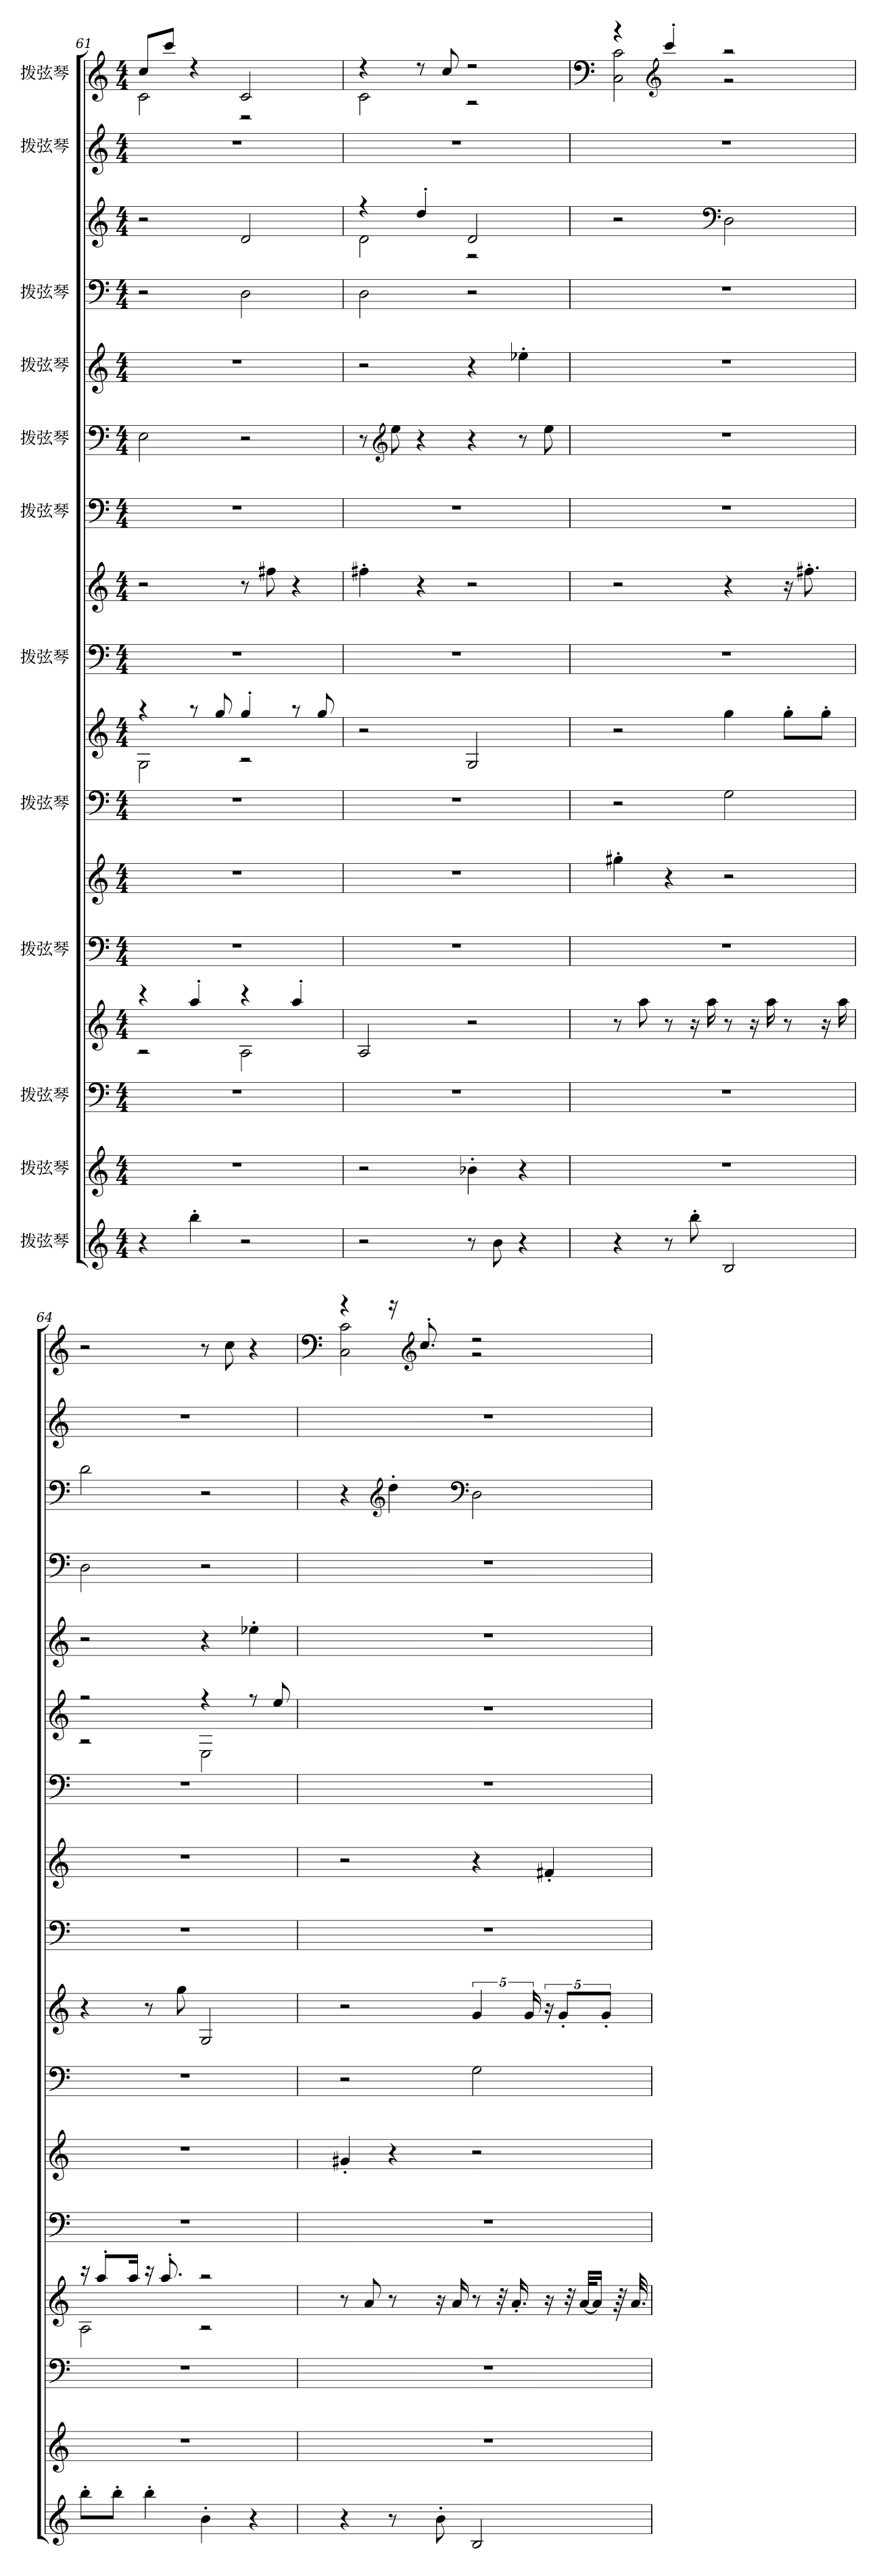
**kern	**kern	**kern	**kern	**kern	**kern	**kern	**kern	**kern	**kern	**kern	**kern	**kern	**kern	**kern	**kern	**kern
*part12	*part11	*part10	*part10	*part9	*part9	*part8	*part8	*part7	*part7	*part6	*part5	*part4	*part3	*part3	*part2	*part1
*staff17	*staff16	*staff15	*staff14	*staff13	*staff12	*staff11	*staff10	*staff9	*staff8	*staff7	*staff6	*staff5	*staff4	*staff3	*staff2	*staff1
*I"拨弦琴	*I"拨弦琴	*I"拨弦琴	*	*I"拨弦琴	*	*I"拨弦琴	*	*I"拨弦琴	*	*I"拨弦琴	*I"拨弦琴	*I"拨弦琴	*I"拨弦琴	*	*I"拨弦琴	*I"拨弦琴
!!LO:PB:g=z
*clefG2	*clefG2	*clefF4	*clefG2	*clefF4	*clefG2	*clefF4	*clefG2	*clefF4	*clefG2	*clefF4	*clefF4	*clefG2	*clefF4	*clefG2	*clefG2	*clefG2
*k[]	*k[]	*k[]	*k[]	*k[]	*k[]	*k[]	*k[]	*k[]	*k[]	*k[]	*k[]	*k[]	*k[]	*k[]	*k[]	*k[]
*M4/4	*M4/4	*M4/4	*M4/4	*M4/4	*M4/4	*M4/4	*M4/4	*M4/4	*M4/4	*M4/4	*M4/4	*M4/4	*M4/4	*M4/4	*M4/4	*M4/4
=61	=61	=61	=61	=61	=61	=61	=61	=61	=61	=61	=61	=61	=61	=61	=61	=61
*	*	*	*^	*	*	*	*^	*	*	*	*	*	*	*	*	*^
4r	1r	1r	4r	2r	1r	1r	1r	4r	2G\	1r	2r	1r	2E\	1r	2r	2r	1r	8cc/L	2c\
.	.	.	.	.	.	.	.	.	.	.	.	.	.	.	.	.	.	8ccc/J	.
4bb'\	.	.	4aa'/	.	.	.	.	8r	.	.	.	.	.	.	.	.	.	4r	.
.	.	.	.	.	.	.	.	8gg/	.	.	.	.	.	.	.	.	.	.	.
2r	.	.	4r	2A\	.	.	.	4gg'/	2r	.	8r	.	2r	.	2D\	2d/	.	2c/	2r
.	.	.	.	.	.	.	.	.	.	.	8ff#X\	.	.	.	.	.	.	.	.
.	.	.	4aa'/	.	.	.	.	8r	.	.	4r	.	.	.	.	.	.	.	.
.	.	.	.	.	.	.	.	8gg/	.	.	.	.	.	.	.	.	.	.	.
*	*	*	*v	*v	*	*	*	*v	*v	*	*	*	*	*	*	*	*	*	*
=62	=62	=62	=62	=62	=62	=62	=62	=62	=62	=62	=62	=62	=62	=62	=62	=62	=62
*	*	*	*	*	*	*	*	*	*	*	*	*	*	*^	*	*	*
2r	2r	1r	2A/	1r	1r	1r	2r	1r	4ff#X'\	1r	8r	2r	2D\	4r	2d\	1r	4r	2c\
*	*	*	*	*	*	*	*	*	*	*	*clefG2	*	*	*	*	*	*	*
.	.	.	.	.	.	.	.	.	.	.	8ee\	.	.	.	.	.	.	.
.	.	.	.	.	.	.	.	.	4r	.	4r	.	.	4dd'/	.	.	8r	.
.	.	.	.	.	.	.	.	.	.	.	.	.	.	.	.	.	8cc/	.
8r	4b-X'\	.	2r	.	.	.	2G/	.	2r	.	4r	4r	2r	2d/	2r	.	2r	2r
8b\	.	.	.	.	.	.	.	.	.	.	.	.	.	.	.	.	.	.
4r	4r	.	.	.	.	.	.	.	.	.	8r	4ee-X'\	.	.	.	.	.	.
.	.	.	.	.	.	.	.	.	.	.	8ee\	.	.	.	.	.	.	.
*	*	*	*	*	*	*	*	*	*	*	*	*	*	*v	*v	*	*	*
=63	=63	=63	=63	=63	=63	=63	=63	=63	=63	=63	=63	=63	=63	=63	=63	=63	=63
*	*	*	*	*	*	*	*	*	*	*	*	*	*	*	*	*clefF4	*
4r	1r	1r	8r	1r	4gg#X'\	2r	2r	1r	2r	1r	1r	1r	1r	2r	1r	4r	2C\ 2c\
.	.	.	8aa\	.	.	.	.	.	.	.	.	.	.	.	.	.	.
*	*	*	*	*	*	*	*	*	*	*	*	*	*	*	*	*clefG2	*
8r	.	.	8r	.	4r	.	.	.	.	.	.	.	.	.	.	4ccc'/	.
8bb'\	.	.	16r	.	.	.	.	.	.	.	.	.	.	.	.	.	.
.	.	.	16aa\	.	.	.	.	.	.	.	.	.	.	.	.	.	.
*	*	*	*	*	*	*	*	*	*	*	*	*	*	*clefF4	*	*	*
2B/	.	.	8r	.	2r	2G\	4gg\	.	4r	.	.	.	.	2D\	.	2r	2r
.	.	.	16r	.	.	.	.	.	.	.	.	.	.	.	.	.	.
.	.	.	16aa\	.	.	.	.	.	.	.	.	.	.	.	.	.	.
.	.	.	8r	.	.	.	8gg'\L	.	16r	.	.	.	.	.	.	.	.
.	.	.	.	.	.	.	.	.	8.ff#X'\	.	.	.	.	.	.	.	.
.	.	.	16r	.	.	.	8gg'\J	.	.	.	.	.	.	.	.	.	.
.	.	.	16aa\	.	.	.	.	.	.	.	.	.	.	.	.	.	.
*	*	*	*	*	*	*	*	*	*	*	*	*	*	*	*	*v	*v
!!LO:PB:g=z
=64	=64	=64	=64	=64	=64	=64	=64	=64	=64	=64	=64	=64	=64	=64	=64	=64
*	*	*	*^	*	*	*	*	*	*	*	*^	*	*	*	*	*
8bb'\L	1r	1r	16r	2A\	1r	1r	1r	4r	1r	1r	1r	2r	2r	2r	2D\	2d\	1r	2r
.	.	.	8aa'/L	.	.	.	.	.	.	.	.	.	.	.	.	.	.	.
8bb'\J	.	.	.	.	.	.	.	.	.	.	.	.	.	.	.	.	.	.
.	.	.	16aa/Jk	.	.	.	.	.	.	.	.	.	.	.	.	.	.	.
4bb'\	.	.	16r	.	.	.	.	8r	.	.	.	.	.	.	.	.	.	.
.	.	.	8.aa'/	.	.	.	.	.	.	.	.	.	.	.	.	.	.	.
.	.	.	.	.	.	.	.	8gg\	.	.	.	.	.	.	.	.	.	.
4b'\	.	.	2r	2r	.	.	.	2G/	.	.	.	4r	2E\	4r	2r	2r	.	8r
.	.	.	.	.	.	.	.	.	.	.	.	.	.	.	.	.	.	8cc\
4r	.	.	.	.	.	.	.	.	.	.	.	8r	.	4ee-X'\	.	.	.	4r
.	.	.	.	.	.	.	.	.	.	.	.	8ee/	.	.	.	.	.	.
*	*	*	*v	*v	*	*	*	*	*	*	*	*v	*v	*	*	*	*	*
=65	=65	=65	=65	=65	=65	=65	=65	=65	=65	=65	=65	=65	=65	=65	=65	=65
*	*	*	*	*	*	*	*	*	*	*	*	*	*	*	*	*clefF4
*	*	*	*	*	*	*	*	*	*	*	*	*	*	*	*	*^
4r	1r	1r	8r	1r	4g#X'/	2r	2r	1r	2r	1r	1r	1r	1r	4r	1r	4r	2C\ 2c\
.	.	.	8a/	.	.	.	.	.	.	.	.	.	.	.	.	.	.
*	*	*	*	*	*	*	*	*	*	*	*	*	*	*clefG2	*	*	*
8r	.	.	8r	.	4r	.	.	.	.	.	.	.	.	4dd'\	.	16r	.
*	*	*	*	*	*	*	*	*	*	*	*	*	*	*	*	*clefG2	*
.	.	.	.	.	.	.	.	.	.	.	.	.	.	.	.	8.cc'/	.
8b'\	.	.	16r	.	.	.	.	.	.	.	.	.	.	.	.	.	.
.	.	.	16a/	.	.	.	.	.	.	.	.	.	.	.	.	.	.
*	*	*	*	*	*	*	*	*	*	*	*	*	*	*clefF4	*	*	*
2B/	.	.	8r	.	2r	2G\	5g/	.	4r	.	.	.	.	2D\	.	2r	2r
.	.	.	32r	.	.	.	.	.	.	.	.	.	.	.	.	.	.
.	.	.	16.a'/	.	.	.	.	.	.	.	.	.	.	.	.	.	.
.	.	.	.	.	.	.	20g/	.	.	.	.	.	.	.	.	.	.
.	.	.	16r	.	.	.	20r	.	4f#X'/	.	.	.	.	.	.	.	.
.	.	.	.	.	.	.	10g'/L	.	.	.	.	.	.	.	.	.	.
.	.	.	32r	.	.	.	.	.	.	.	.	.	.	.	.	.	.
.	.	.	[32a/KLL	.	.	.	.	.	.	.	.	.	.	.	.	.	.
.	.	.	16a/JJ]	.	.	.	.	.	.	.	.	.	.	.	.	.	.
.	.	.	.	.	.	.	10g'/J	.	.	.	.	.	.	.	.	.	.
.	.	.	64r	.	.	.	.	.	.	.	.	.	.	.	.	.	.
.	.	.	32.a/	.	.	.	.	.	.	.	.	.	.	.	.	.	.
*	*	*	*	*	*	*	*	*	*	*	*	*	*	*	*	*v	*v
=	=	=	=	=	=	=	=	=	=	=	=	=	=	=	=	=
*-	*-	*-	*-	*-	*-	*-	*-	*-	*-	*-	*-	*-	*-	*-	*-	*-
